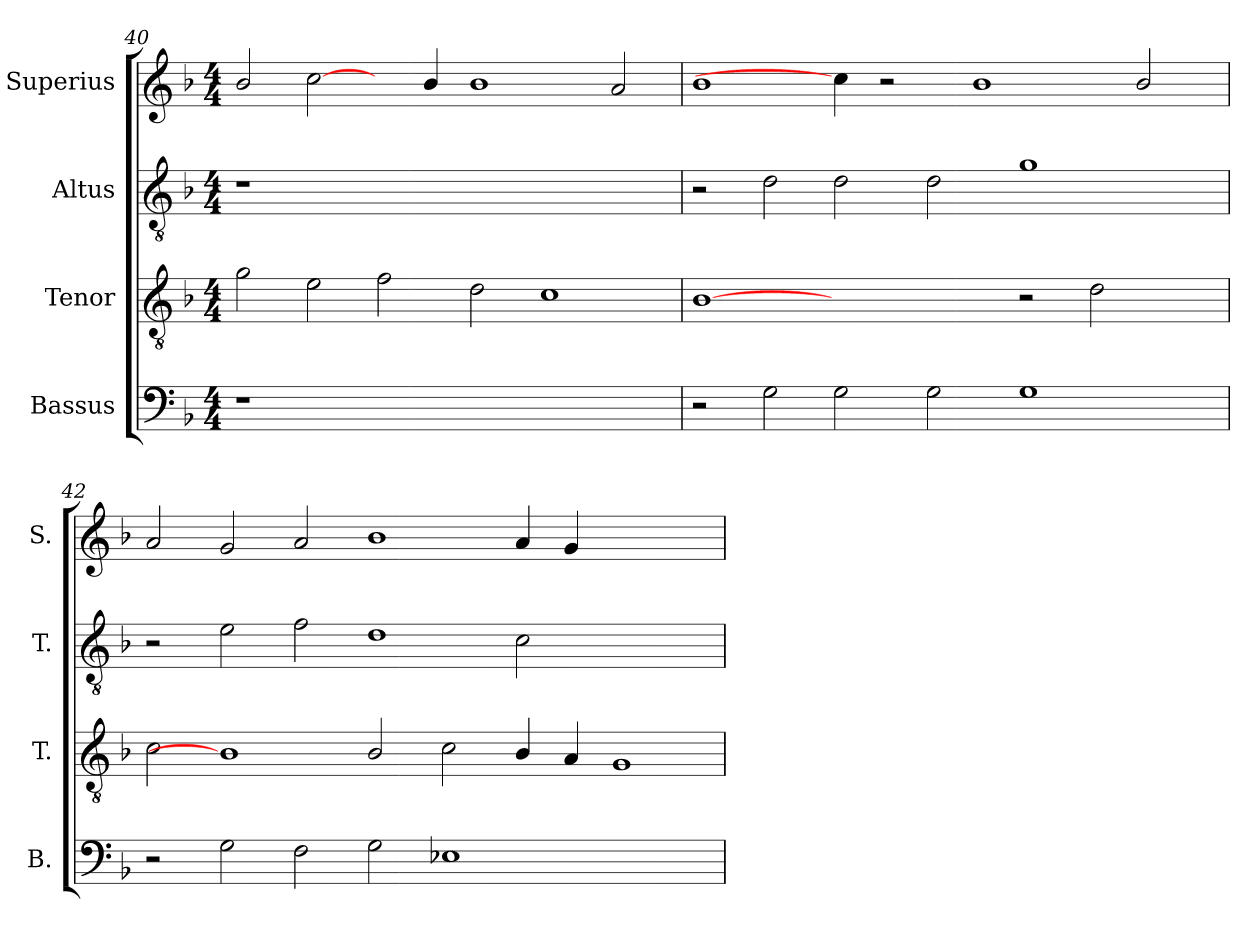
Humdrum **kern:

**kern	**kern	**kern	**kern
*part4	*part3	*part2	*part1
*staff4	*staff3	*staff2	*staff1
*I"Bassus	*I"Tenor	*I"Altus	*I"Superius
*I'B.	*I'T.	*I'T.	*I'S.
*clefF4	*clefGv2	*clefGv2	*clefG2
*	*ITrd7c12	*ITrd7c12	*
*k[b-]	*k[b-]	*k[b-]	*k[b-]
*F:	*F:	*F:	*F:
*M4/4	*M4/4	*M4/4	*M4/4
=40	=40	=40	=40
!LO:N:vis=1	!	!LO:N:vis=1	!
1r	2Gi\	1r	2b-i/
.	2Ei\	.	[2cci\
0ryy	2Fi\	0ryy	4ryy
.	.	.	4b-i/
.	2Di\	.	1b-i
.	1Ci	.	.
.	.	.	2ai/
=41	=41	=41	=41
2r	[1BB-i	2r	1b-i
2Gi\	.	2Di\	.
2Gi\	1ryy	2Di\	4cci\]
.	.	.	2r
2Gi\	.	2Di\	.
.	.	.	1b-i
1Gi	2r	1Gi	.
.	2Di\	.	.
.	.	.	2b-i/
4ryy	4ryy	4ryy	.
!!LO:LB:g=z
=42	=42	=42	=42
2r	2Ci\	2r	2ai/
2Gi\	1BB-i]	2Ei\	2gi/
2Fi\	.	2Fi\	2ai/
2Gi\	2BB-i/	1Di	1b-i
1E-Xi	2Ci\	.	.
.	4BB-i/	2Ci\	4ai/
.	4AAi/	.	4gi/
1ryy	1GGi	1ryy	1ryy
=	=	=	=
*-	*-	*-	*-
